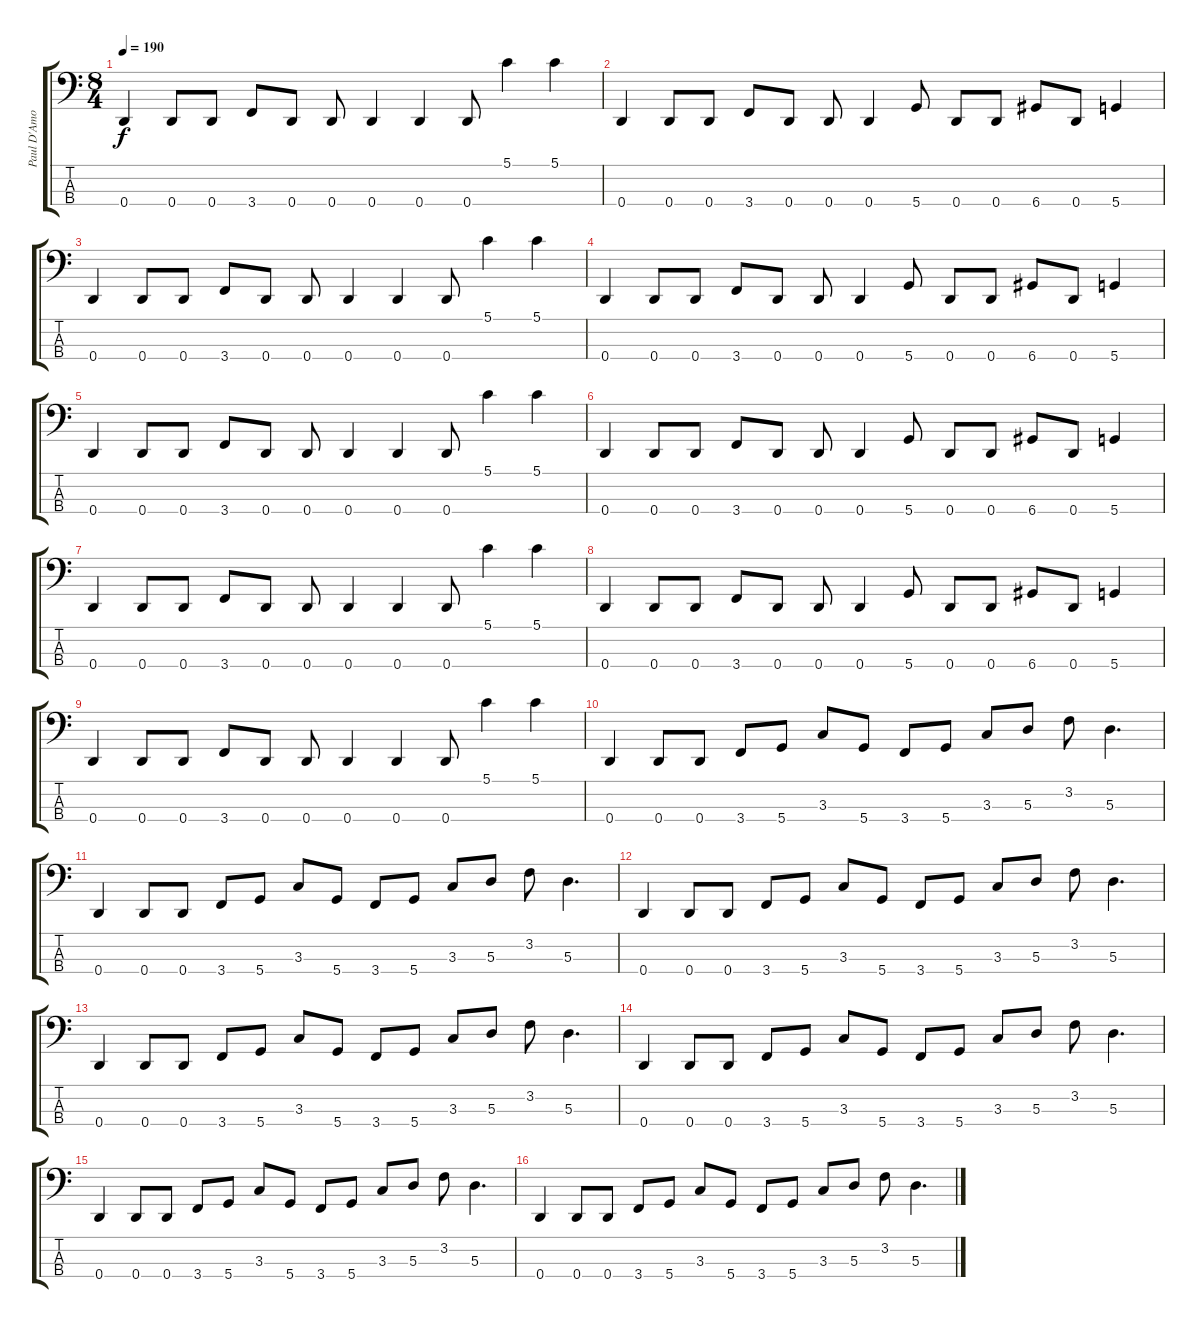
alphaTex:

\track ("Paul D'Amour" "Paul D'Amo") {instrument electricbasspick}
\staff {score tabs}
\tuning (G2 D2 A1 D1) {hide}
\ts (8 4)
\tempo 190
\clef f4
\ks c
0.4.4{dy f} 0.4.8 0.4.8 3.4.8 0.4.8 0.4.8 0.4.4 0.4.4 0.4.8 5.1.4 5.1.4 |
0.4.4 0.4.8 0.4.8 3.4.8 0.4.8 0.4.8 0.4.4 5.4.8 0.4.8 0.4.8 6.4.8 0.4.8 5.4.4 |
0.4.4 0.4.8 0.4.8 3.4.8 0.4.8 0.4.8 0.4.4 0.4.4 0.4.8 5.1.4 5.1.4 |
0.4.4 0.4.8 0.4.8 3.4.8 0.4.8 0.4.8 0.4.4 5.4.8 0.4.8 0.4.8 6.4.8 0.4.8 5.4.4 |
0.4.4 0.4.8 0.4.8 3.4.8 0.4.8 0.4.8 0.4.4 0.4.4 0.4.8 5.1.4 5.1.4 |
0.4.4 0.4.8 0.4.8 3.4.8 0.4.8 0.4.8 0.4.4 5.4.8 0.4.8 0.4.8 6.4.8 0.4.8 5.4.4 |
0.4.4 0.4.8 0.4.8 3.4.8 0.4.8 0.4.8 0.4.4 0.4.4 0.4.8 5.1.4 5.1.4 |
0.4.4 0.4.8 0.4.8 3.4.8 0.4.8 0.4.8 0.4.4 5.4.8 0.4.8 0.4.8 6.4.8 0.4.8 5.4.4 |
0.4.4 0.4.8 0.4.8 3.4.8 0.4.8 0.4.8 0.4.4 0.4.4 0.4.8 5.1.4 5.1.4 |
0.4.4 0.4.8 0.4.8 3.4.8 5.4.8 3.3.8 5.4.8 3.4.8 5.4.8 3.3.8 5.3.8 3.2.8 5.3.4{d} |
0.4.4 0.4.8 0.4.8 3.4.8 5.4.8 3.3.8 5.4.8 3.4.8 5.4.8 3.3.8 5.3.8 3.2.8 5.3.4{d} |
0.4.4 0.4.8 0.4.8 3.4.8 5.4.8 3.3.8 5.4.8 3.4.8 5.4.8 3.3.8 5.3.8 3.2.8 5.3.4{d} |
0.4.4 0.4.8 0.4.8 3.4.8 5.4.8 3.3.8 5.4.8 3.4.8 5.4.8 3.3.8 5.3.8 3.2.8 5.3.4{d} |
0.4.4 0.4.8 0.4.8 3.4.8 5.4.8 3.3.8 5.4.8 3.4.8 5.4.8 3.3.8 5.3.8 3.2.8 5.3.4{d} |
0.4.4 0.4.8 0.4.8 3.4.8 5.4.8 3.3.8 5.4.8 3.4.8 5.4.8 3.3.8 5.3.8 3.2.8 5.3.4{d} |
0.4.4 0.4.8 0.4.8 3.4.8 5.4.8 3.3.8 5.4.8 3.4.8 5.4.8 3.3.8 5.3.8 3.2.8 5.3.4{d}
